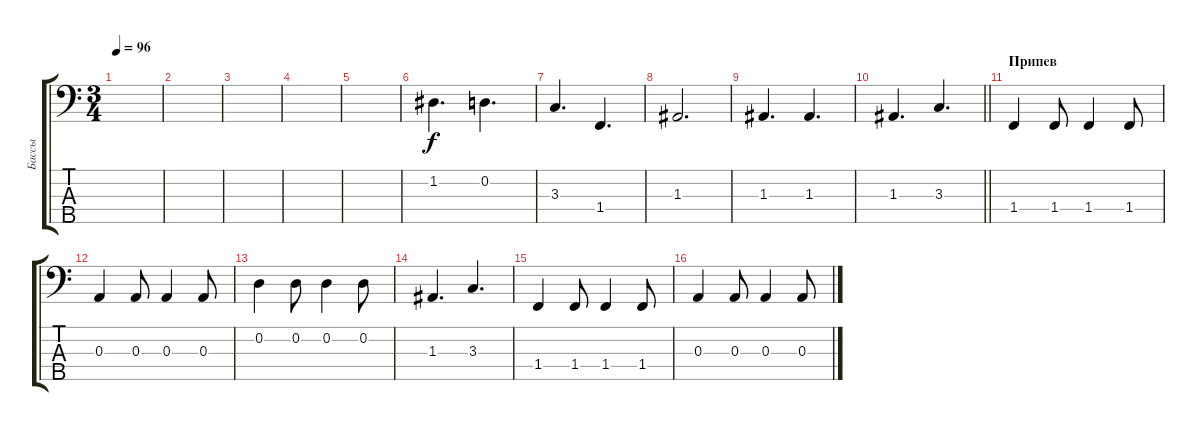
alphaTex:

\track ("Бассы" "Бассы") {instrument fretlessbass}
\staff {score tabs}
\tuning (G2 D2 A1 E1 B0) {hide}
\ts (3 4)
\tempo 96
\clef f4
\ks c
|
|
|
|
|
1.2.4{d dy f} 0.2.4{d} |
3.3.4{d} 1.4.4{d} |
1.3.2{d} |
1.3.4{d} 1.3.4{d} |
\barLineRight lightlight
1.3.4{d} 3.3.4{d} |
\section ("" "Припев")
1.4.4 1.4.8 1.4.4 1.4.8 |
0.3.4 0.3.8 0.3.4 0.3.8 |
0.2.4 0.2.8 0.2.4 0.2.8 |
1.3.4{d} 3.3.4{d} |
1.4.4 1.4.8 1.4.4 1.4.8 |
0.3.4 0.3.8 0.3.4 0.3.8
